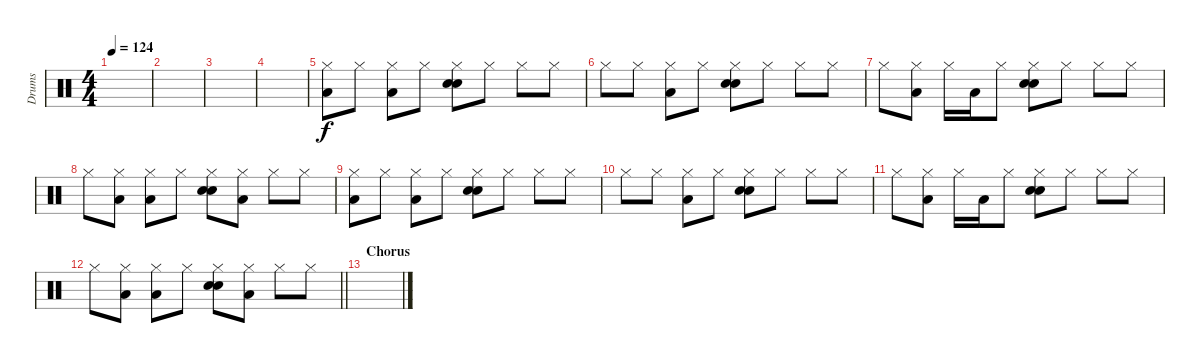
\track ("Drums" "Drums") {instrument percussion}
\staff {score}
\articulation defaults
\ts (4 4)
\tempo 124
\clef neutral
\ks c
|
|
|
|
("Hi-Hat (closed)" "Low Tom (hit)").8 "Hi-Hat (closed)".8 ("Hi-Hat (closed)" "Low Tom (hit)").8 "Hi-Hat (closed)".8 ("Hi-Hat (closed)" "Snare (hit) 2" "Hand Clap (hit)").8 "Hi-Hat (closed)".8 "Hi-Hat (closed)".8 "Hi-Hat (closed)".8 |
"Hi-Hat (closed)".8 "Hi-Hat (closed)".8 ("Hi-Hat (closed)" "Low Tom (hit)").8 "Hi-Hat (closed)".8 ("Hi-Hat (closed)" "Snare (hit) 2" "Hand Clap (hit)").8 "Hi-Hat (closed)".8 "Hi-Hat (closed)".8 "Hi-Hat (closed)".8 |
"Hi-Hat (closed)".8 ("Hi-Hat (closed)" "Low Tom (hit)").8 "Hi-Hat (closed)".16 "Low Tom (hit)".16 "Hi-Hat (closed)".8 ("Hi-Hat (closed)" "Snare (hit) 2" "Hand Clap (hit)").8 "Hi-Hat (closed)".8 "Hi-Hat (closed)".8 "Hi-Hat (closed)".8 |
"Hi-Hat (closed)".8 ("Hi-Hat (closed)" "Low Tom (hit)").8 ("Hi-Hat (closed)" "Low Tom (hit)").8 "Hi-Hat (closed)".8 ("Hi-Hat (closed)" "Snare (hit) 2" "Hand Clap (hit)").8 ("Hi-Hat (closed)" "Low Tom (hit)").8 "Hi-Hat (closed)".8 "Hi-Hat (closed)".8 |
("Hi-Hat (closed)" "Low Tom (hit)").8 "Hi-Hat (closed)".8 ("Hi-Hat (closed)" "Low Tom (hit)").8 "Hi-Hat (closed)".8 ("Hi-Hat (closed)" "Snare (hit) 2" "Hand Clap (hit)").8 "Hi-Hat (closed)".8 "Hi-Hat (closed)".8 "Hi-Hat (closed)".8 |
"Hi-Hat (closed)".8 "Hi-Hat (closed)".8 ("Hi-Hat (closed)" "Low Tom (hit)").8 "Hi-Hat (closed)".8 ("Hi-Hat (closed)" "Snare (hit) 2" "Hand Clap (hit)").8 "Hi-Hat (closed)".8 "Hi-Hat (closed)".8 "Hi-Hat (closed)".8 |
"Hi-Hat (closed)".8 ("Hi-Hat (closed)" "Low Tom (hit)").8 "Hi-Hat (closed)".16 "Low Tom (hit)".16 "Hi-Hat (closed)".8 ("Hi-Hat (closed)" "Snare (hit) 2" "Hand Clap (hit)").8 "Hi-Hat (closed)".8 "Hi-Hat (closed)".8 "Hi-Hat (closed)".8 |
\barLineRight lightlight "Hi-Hat (closed)".8
("Hi-Hat (closed)" "Low Tom (hit)").8 ("Hi-Hat (closed)" "Low Tom (hit)").8 "Hi-Hat (closed)".8 ("Hi-Hat (closed)" "Snare (hit) 2" "Hand Clap (hit)").8 ("Hi-Hat (closed)" "Low Tom (hit)").8 "Hi-Hat (closed)".8 "Hi-Hat (closed)".8 |
\section ("" "Chorus")
